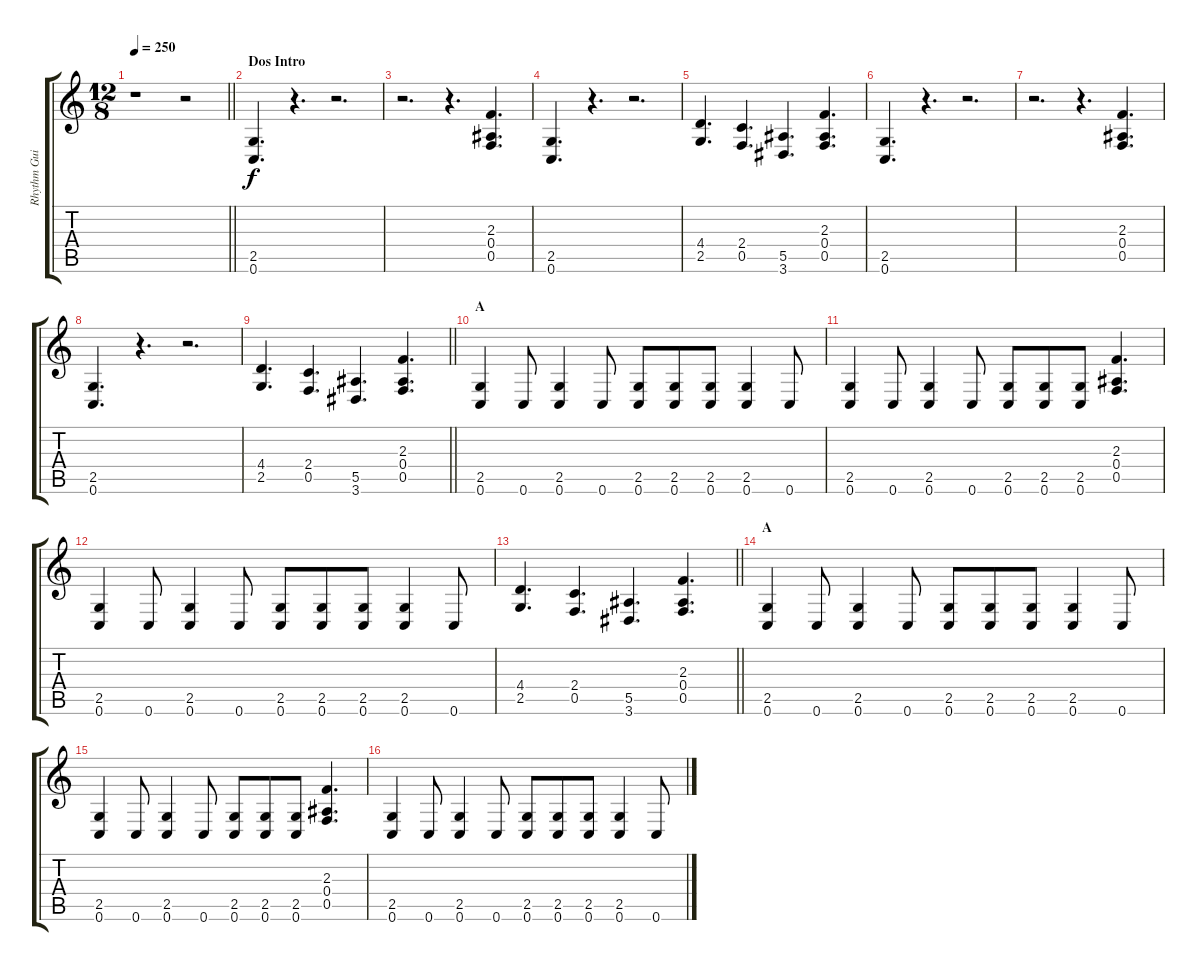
\track ("Rhythm Guitar" "Rhythm Gui") {instrument distortionguitar}
\staff {score tabs}
\tuning (C4 G3 Eb3 Bb2 F2 C2) {hide}
\ts (12 8)
\tempo 250
\clef g2
\barLineRight lightlight
\ks c
r.1{dy f instrument distortionguitar} r.2 |
\section ("" "Dos Intro")
(2.5 0.6).4{d} r.4{d} r.2{d} |
r.2{d} r.4{d} (2.3 0.4 0.5).4{d} |
(2.5 0.6).4{d} r.4{d} r.2{d} |
(4.4 2.5).4{d} (2.4 0.5).4{d} (5.5 3.6).4{d} (2.3 0.4 0.5).4{d} |
(2.5 0.6).4{d} r.4{d} r.2{d} |
r.2{d} r.4{d} (2.3 0.4 0.5).4{d} |
(2.5 0.6).4{d} r.4{d} r.2{d} |
\barLineRight lightlight
(4.4 2.5).4{d} (2.4 0.5).4{d} (5.5 3.6).4{d} (2.3 0.4 0.5).4{d} |
\section ("" "A")
(2.5 0.6).4 0.6.8 (2.5 0.6).4 0.6.8 (2.5 0.6).8 (2.5 0.6).8 (2.5 0.6).8 (2.5 0.6).4 0.6.8 |
(2.5 0.6).4 0.6.8 (2.5 0.6).4 0.6.8 (2.5 0.6).8 (2.5 0.6).8 (2.5 0.6).8 (2.3 0.4 0.5).4{d} |
(2.5 0.6).4 0.6.8 (2.5 0.6).4 0.6.8 (2.5 0.6).8 (2.5 0.6).8 (2.5 0.6).8 (2.5 0.6).4 0.6.8 |
\barLineRight lightlight
(4.4 2.5).4{d} (2.4 0.5).4{d} (5.5 3.6).4{d} (2.3 0.4 0.5).4{d} |
\section ("" "A")
(2.5 0.6).4 0.6.8 (2.5 0.6).4 0.6.8 (2.5 0.6).8 (2.5 0.6).8 (2.5 0.6).8 (2.5 0.6).4 0.6.8 |
(2.5 0.6).4 0.6.8 (2.5 0.6).4 0.6.8 (2.5 0.6).8 (2.5 0.6).8 (2.5 0.6).8 (2.3 0.4 0.5).4{d} |
(2.5 0.6).4 0.6.8 (2.5 0.6).4 0.6.8 (2.5 0.6).8 (2.5 0.6).8 (2.5 0.6).8 (2.5 0.6).4 0.6.8
